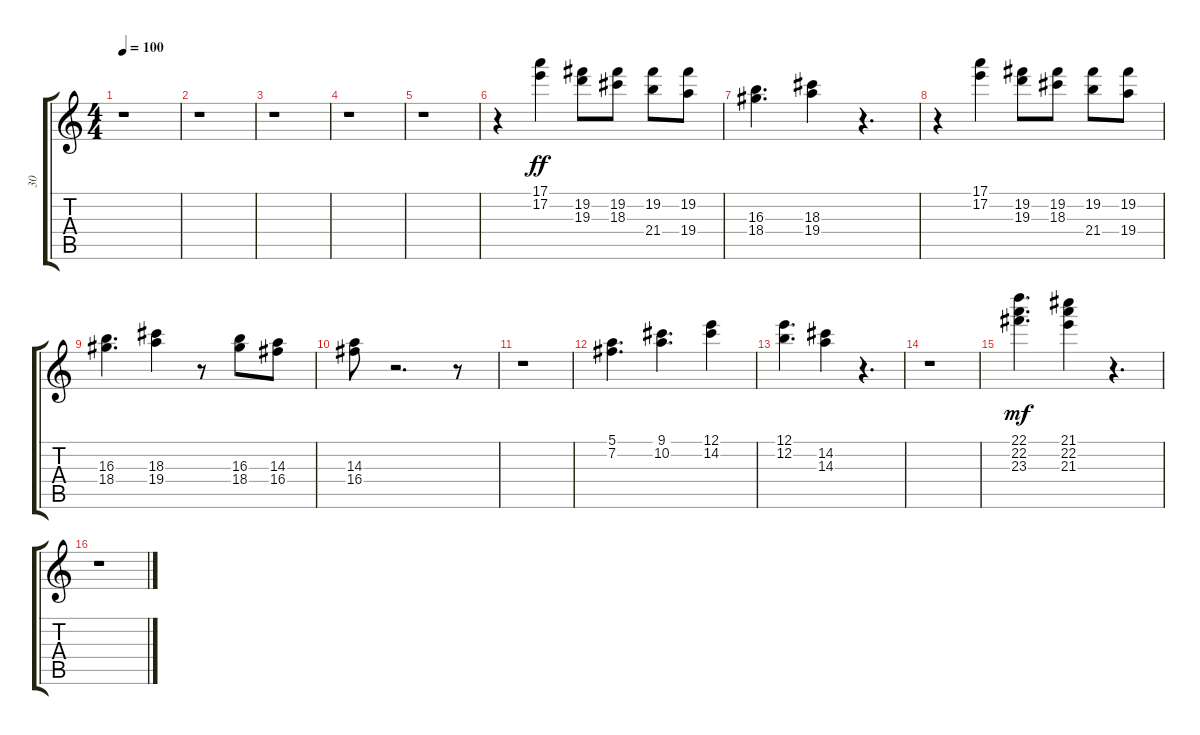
\track ("30" "30") {instrument overdrivenguitar}
\staff {score tabs}
\tuning (E4 B3 G3 D3 A2 E2) {hide}
\ts (4 4)
\tempo 100
\clef g2
\ks c
r.1{dy ff} |
r.1 |
r.1 |
r.1 |
r.1 |
r.4{txt ""} (17.1 17.2).4 (19.2 19.3).8 (19.2 18.3).8 (19.2 21.4).8 (19.2 19.4).8 |
(16.3 18.4).4{d} (18.3 19.4).4 r.4{d} |
r.4 (17.1 17.2).4 (19.2 19.3).8 (19.2 18.3).8 (19.2 21.4).8 (19.2 19.4).8 |
(16.3 18.4).4{d} (18.3 19.4).4 r.8 (16.3 18.4).8 (14.3 16.4).8 |
(14.3 16.4).8 r.2{d} r.8 |
r.1 |
(5.1 7.2).4{d} (9.1 10.2).4{d} (12.1 14.2).4 |
(12.1 12.2).4{d} (14.2 14.3).4 r.4{d} |
r.1 |
(22.1 22.2 23.3).4{d dy mf} (21.1 22.2 21.3).4 r.4{d} |
r.1
